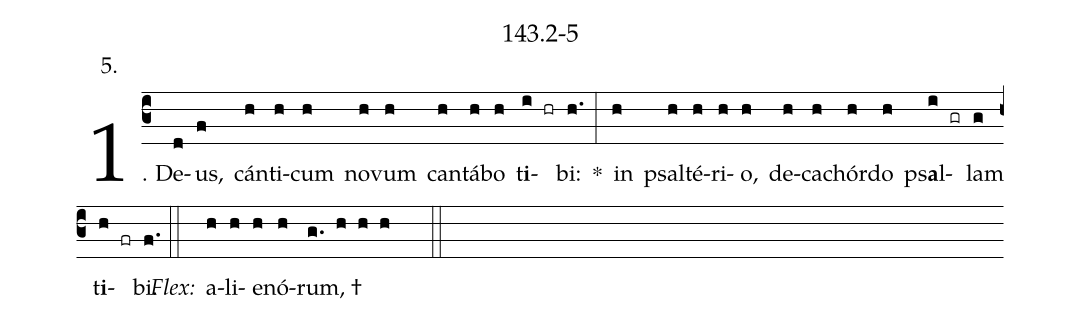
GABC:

name: 143.2-5;
annotation: 5.;
%%
(c3)1. De(d)us,(f) cán(h)ti(h)cum(h) no(h)vum(h) can(h)tá(h)bo(h) t<b>i</b>(i hr)bi:(h.) *(:) in(h) psal(h)té(h)ri(h)o,(h) de(h)ca(h)chór(h)do(h) ps<b>a</b>l(i gr)lam(g) t<b>i</b>(h fr)bi.(f.) (::)
<i>Flex:</i>()  a(h)li(h)e(h)nó(h)rum, †(g. h h h  ::)
